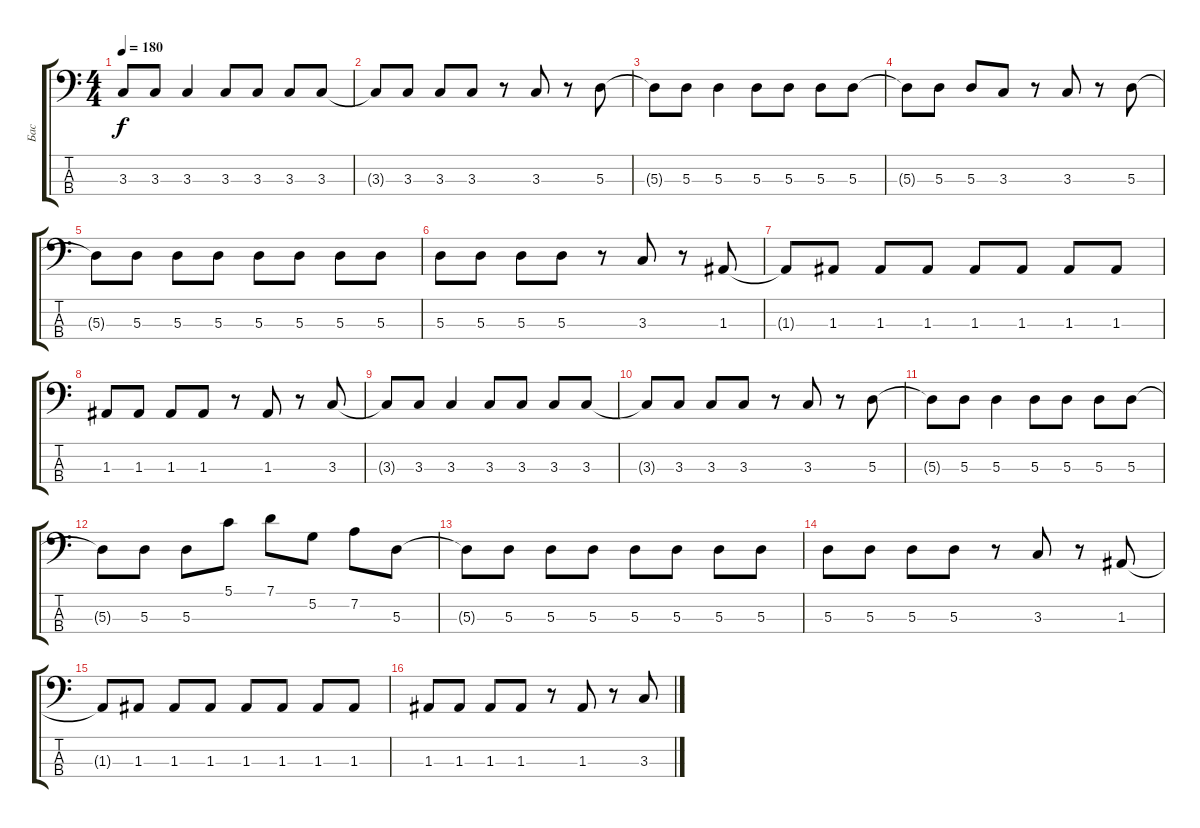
\track ("Бас" "Бас") {instrument electricbassfinger}
\staff {score tabs}
\tuning (G2 D2 A1 E1) {hide}
\ts (4 4)
\tempo 180
\clef f4
\ks c
3.3{t}.8{dy f} 3.3.8 3.3.4 3.3.8 3.3.8 3.3.8 3.3.8 |
3.3{t}.8 3.3.8 3.3.8 3.3.8 r.8 3.3.8 r.8 5.3.8 |
5.3{t}.8 5.3.8 5.3.4 5.3.8 5.3.8 5.3.8 5.3.8 |
5.3{t}.8 5.3.8 5.3.8 3.3.8 r.8 3.3.8 r.8 5.3.8 |
5.3{t}.8 5.3.8 5.3.8 5.3.8 5.3.8 5.3.8 5.3.8 5.3.8 |
5.3.8 5.3.8 5.3.8 5.3.8 r.8 3.3.8 r.8 1.3.8 |
1.3{t}.8 1.3.8 1.3.8 1.3.8 1.3.8 1.3.8 1.3.8 1.3.8 |
1.3.8 1.3.8 1.3.8 1.3.8 r.8 1.3.8 r.8 3.3.8 |
3.3{t}.8 3.3.8 3.3.4 3.3.8 3.3.8 3.3.8 3.3.8 |
3.3{t}.8 3.3.8 3.3.8 3.3.8 r.8 3.3.8 r.8 5.3.8 |
5.3{t}.8 5.3.8 5.3.4 5.3.8 5.3.8 5.3.8 5.3.8 |
5.3{t}.8 5.3.8 5.3.8 5.1.8 7.1.8 5.2.8 7.2.8 5.3.8 |
5.3{t}.8 5.3.8 5.3.8 5.3.8 5.3.8 5.3.8 5.3.8 5.3.8 |
5.3.8 5.3.8 5.3.8 5.3.8 r.8 3.3.8 r.8 1.3.8 |
1.3{t}.8 1.3.8 1.3.8 1.3.8 1.3.8 1.3.8 1.3.8 1.3.8 |
1.3.8 1.3.8 1.3.8 1.3.8 r.8 1.3.8 r.8 3.3.8
